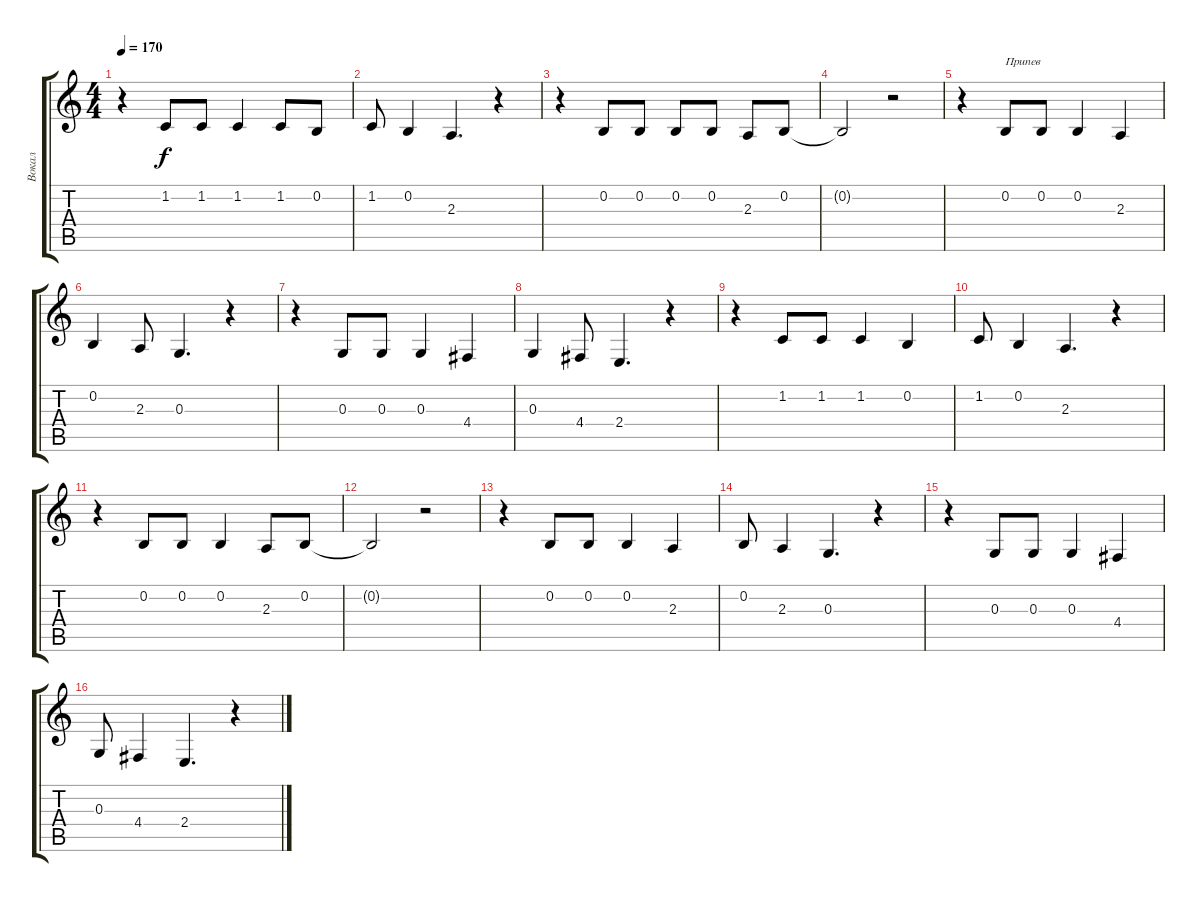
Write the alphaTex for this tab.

\track ("Вокал" "Вокал") {instrument oboe}
\staff {score tabs}
\tuning (E4 B3 G3 D3 A2 E2) {hide}
\ts (4 4)
\tempo 170
\clef g2
\ks c
r.4{dy f} 1.2.8 1.2.8 1.2.4 1.2.8 0.2.8 |
1.2.8 0.2.4 2.3.4{d} r.4 |
r.4 0.2.8 0.2.8 0.2.8 0.2.8 2.3.8 0.2.8 |
0.2{t}.2 r.2 |
r.4 0.2.8{txt "Припев"} 0.2.8 0.2.4 2.3.4 |
0.2.4 2.3.8 0.3.4{d} r.4 |
r.4 0.3.8 0.3.8 0.3.4 4.4.4 |
0.3.4 4.4.8 2.4.4{d} r.4 |
r.4 1.2.8 1.2.8 1.2.4 0.2.4 |
1.2.8 0.2.4 2.3.4{d} r.4 |
r.4 0.2.8 0.2.8 0.2.4 2.3.8 0.2.8 |
0.2{t}.2 r.2 |
r.4 0.2.8 0.2.8 0.2.4 2.3.4 |
0.2.8 2.3.4 0.3.4{d} r.4 |
r.4 0.3.8 0.3.8 0.3.4 4.4.4 |
0.3.8 4.4.4 2.4.4{d} r.4
